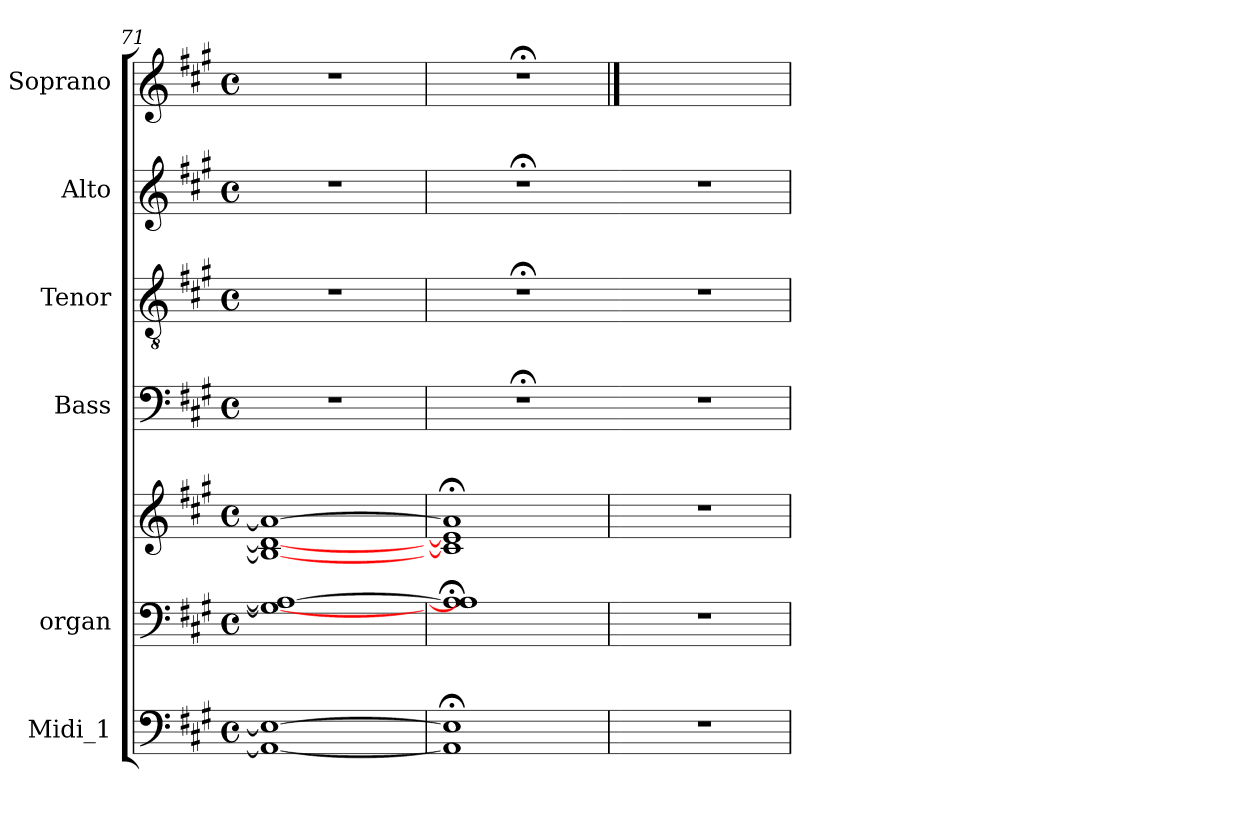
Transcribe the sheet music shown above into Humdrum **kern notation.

**kern	**kern	**kern	**kern	**kern	**kern	**kern
*part6	*part5	*part5	*part4	*part3	*part2	*part1
*staff7	*staff6	*staff5	*staff4	*staff3	*staff2	*staff1
*I"Midi_1	*I"organ	*	*I"Bass	*I"Tenor	*I"Alto	*I"Soprano
*clefF4	*clefF4	*clefG2	*clefF4	*clefGv2	*clefG2	*clefG2
*k[f#c#g#]	*k[f#c#g#]	*k[f#c#g#]	*k[f#c#g#]	*k[f#c#g#]	*k[f#c#g#]	*k[f#c#g#]
*A:	*A:	*A:	*A:	*A:	*A:	*A:
*M4/4	*M4/4	*M4/4	*M4/4	*M4/4	*M4/4	*M4/4
*met(c)	*met(c)	*met(c)	*met(c)	*met(c)	*met(c)	*met(c)
=71	=71	=71	=71	=71	=71	=71
*	*^	*^	*^	*	*	*^
1AA_ 1E_	1G#/_ 1A/_	4ryy	1B/_ 1d/_ 1a/_	4ryy	1r	4ryy	1r	1r	1r	4ryy
.	.	4ryy	.	4ryy	.	4ryy	.	.	.	4ryy
.	.	4ryy	.	4ryy	.	4ryy	.	.	.	4ryy
.	.	4ryy	.	4ryy	.	4ryy	.	.	.	4ryy
=72	=72	=72	=72	=72	=72	=72	=72	=72	=72	=72
1AA];< 1E];<	1A/];< 1A/];<	4ryy	1c#/];< 1e/];< 1a/];<	4ryy	1r;<	4ryy	1r;<	1r;<	1r;<	4ryy
.	.	4ryy	.	4ryy	.	4ryy	.	.	.	4ryy
.	.	4ryy	.	4ryy	.	4ryy	.	.	.	4ryy
.	.	4ryy	.	4ryy	.	4ryy	.	.	.	4ryy
*	*v	*v	*	*	*v	*v	*	*	*	*
*	*	*v	*v	*	*	*	*	*
=73	=73	=73	=73	=73	=73	==73	==73
1r	1r	1r	1r	1r	1r	4ryy	4ryy
.	.	.	.	.	.	4ryy	4ryy
.	.	.	.	.	.	4ryy	4ryy
.	.	.	.	.	.	4ryy	4ryy
*	*	*	*	*	*	*v	*v
=	=	=	=	=	=	=
*-	*-	*-	*-	*-	*-	*-
